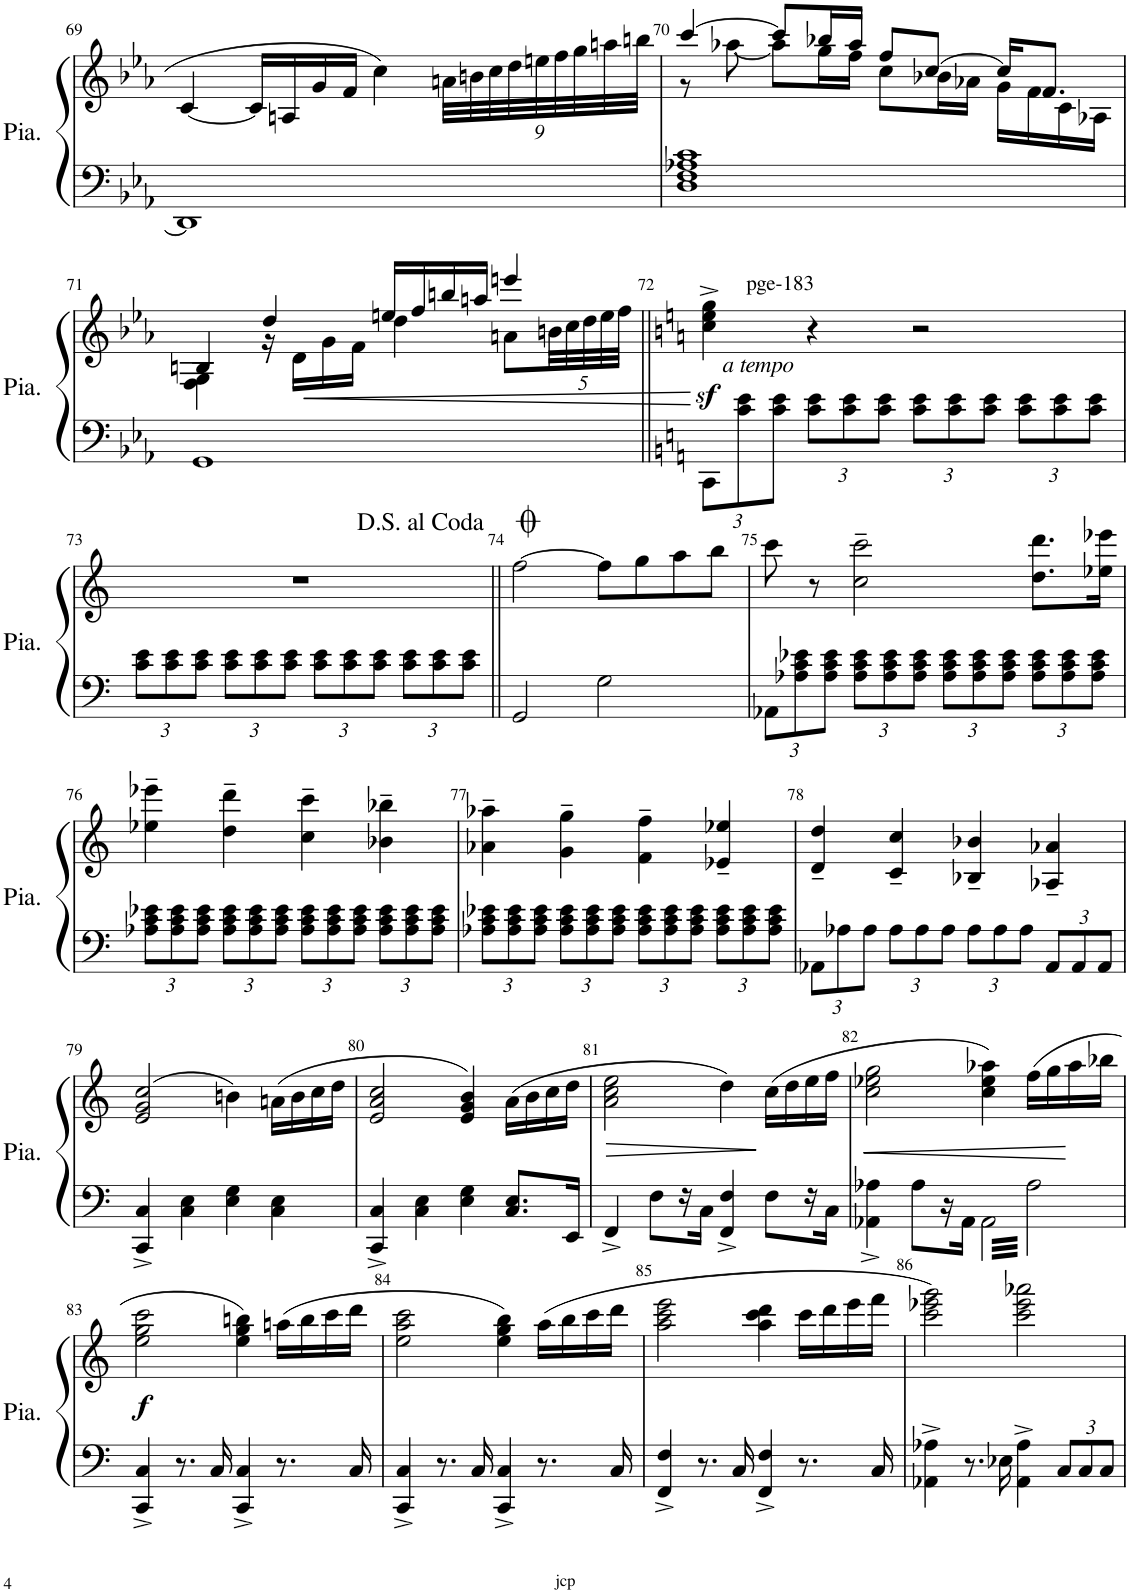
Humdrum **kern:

**kern	**kern	**dynam
*part1	*part1	*part1
*staff2	*staff1	*staff1/2
*I"Piano	*	*
*I'Pia.	*	*
!!LO:PB:g=z
*clefF4	*clefG2	*
*k[b-e-a-]	*k[b-e-a-]	*
*M4/4	*M4/4	*
*met(c)	*met(c)	*
=69	=69	=69
1DD]	[4c/	.
.	16c/LL]	.
.	16An/	.
.	16g/	.
.	16f/JJ	.
.	4cc\	.
*	*Xbrackettup	*
.	36an\LLL	.
.	36bn\	.
.	36cc\	.
.	36dd\	.
.	36een\	.
.	36ff\	.
.	36gg\	.
.	36aan\	.
.	36bbn\JJJ	.
=70	=70	=70
*	*^	*
1D 1F 1A-X 1c	[4ccc/	8r	.
.	.	[8aa-X\	.
.	8ccc/L]	8aa-\L]	.
.	16bb-X/L	16gg\L	.
.	16aa-/JJ	16ff\JJ	.
.	8ff/L	8cc\L	.
.	[8cc/J	16b-X\L	.
.	.	16a-X\JJ	.
.	16cc/KL]	16g\LL	.
.	8.f/J	16f\	.
.	.	16c\	.
.	.	16A-X\JJ	.
!!LO:LB:g=z	!!
=71	=71	=71	=71
1GG	4Bn/	4F\ 4G\	.
!	!	!	!LO:HP:b
.	4dd/	16r	<
.	.	16d\LL	.
.	.	16g\	.
.	.	16f\JJ	.
.	16een/LL	4dd\	.
.	16ff/	.	.
.	16bbn/	.	.
.	16aan/JJ	.	.
.	4eeen/	8an\L	.
.	.	40bn\LL	.
.	.	40cc\	.
.	.	40dd\	.
.	.	40ee\	.
.	.	40ff\JJJ	.
*	*v	*v	*
.	.	[
=72||	=72||	=72||
*k[]	*k[]	*
*Xbrackettup	*	*
!	!LO:TX:a:t=pge-183	!
!	!LO:TX:b:i:t=a tempo	!
12CC\L	4cc\z<^ 4ee\z<^ 4gg\z<^	.
12c\ 12e\	.	.
12c\ 12e\J	.	.
12c\ 12e\L	4r	.
12c\ 12e\	.	.
12c\ 12e\J	.	.
12c\ 12e\L	2r	.
12c\ 12e\	.	.
12c\ 12e\J	.	.
12c\ 12e\L	.	.
12c\ 12e\	.	.
12c\ 12e\J	.	.
!!LO:LB:g=z
=73	=73	=73
12c\ 12e\L	1r	.
12c\ 12e\	.	.
12c\ 12e\J	.	.
12c\ 12e\L	.	.
12c\ 12e\	.	.
12c\ 12e\J	.	.
12c\ 12e\L	.	.
12c\ 12e\	.	.
12c\ 12e\J	.	.
12c\ 12e\L	.	.
12c\ 12e\	.	.
12c\ 12e\J	.	.
=74||	=74||	=74||
2GG/	[2ff\	.
2G\	8ff\L]	.
.	8gg\	.
.	8aa\	.
.	8bb\J	.
=75	=75	=75
12AA-X\L	8ccc\	.
12A-X\ 12c\ 12e-X\	.	.
.	8r	.
12A-\ 12c\ 12e-\J	.	.
12A-\ 12c\ 12e-\L	2cc\~ 2ccc\~	.
12A-\ 12c\ 12e-\	.	.
12A-\ 12c\ 12e-\J	.	.
12A-\ 12c\ 12e-\L	.	.
12A-\ 12c\ 12e-\	.	.
12A-\ 12c\ 12e-\J	.	.
12A-\ 12c\ 12e-\L	8.dd\ 8.ddd\L	.
12A-\ 12c\ 12e-\	.	.
12A-\ 12c\ 12e-\J	.	.
.	16ee-X\ 16eee-X\Jk	.
!!LO:LB:g=z
=76	=76	=76
12A-X\ 12c\ 12e-X\L	4ee-X\~ 4eee-X\~	.
12A-\ 12c\ 12e-\	.	.
12A-\ 12c\ 12e-\J	.	.
12A-\ 12c\ 12e-\L	4dd\~ 4ddd\~	.
12A-\ 12c\ 12e-\	.	.
12A-\ 12c\ 12e-\J	.	.
12A-\ 12c\ 12e-\L	4cc\~ 4ccc\~	.
12A-\ 12c\ 12e-\	.	.
12A-\ 12c\ 12e-\J	.	.
12A-\ 12c\ 12e-\L	4b-X\~ 4bb-X\~	.
12A-\ 12c\ 12e-\	.	.
12A-\ 12c\ 12e-\J	.	.
=77	=77	=77
12A-X\ 12c\ 12e-X\L	4a-X\~ 4aa-X\~	.
12A-\ 12c\ 12e-\	.	.
12A-\ 12c\ 12e-\J	.	.
12A-\ 12c\ 12e-\L	4g\~ 4gg\~	.
12A-\ 12c\ 12e-\	.	.
12A-\ 12c\ 12e-\J	.	.
12A-\ 12c\ 12e-\L	4f\~ 4ff\~	.
12A-\ 12c\ 12e-\	.	.
12A-\ 12c\ 12e-\J	.	.
12A-\ 12c\ 12e-\L	4e-X/~ 4ee-X/~	.
12A-\ 12c\ 12e-\	.	.
12A-\ 12c\ 12e-\J	.	.
=78	=78	=78
12AA-X\L	4d/~ 4dd/~	.
12A-X\	.	.
12A-\J	.	.
12A-\L	4c/~ 4cc/~	.
12A-\	.	.
12A-\J	.	.
12A-\L	4B-X/~ 4b-X/~	.
12A-\	.	.
12A-\J	.	.
12AA-/L	4A-X/~ 4a-X/~	.
12AA-/	.	.
12AA-/J	.	.
!!LO:LB:g=z
=79	=79	=79
4CC/^ 4C/^	(2e/ 2g/ 2cc/	.
4C\ 4E\	.	.
4E\ 4G\	4bn\)	.
4C\ 4E\	(16an\LL	.
.	16b\	.
.	16cc\	.
.	16dd\JJ	.
=80	=80	=80
4CC/^ 4C/^	2e/ 2a/ 2cc/	.
4C\ 4E\	.	.
4E\ 4G\	4e/ 4g/ 4b/)	.
8.C/ 8.E/L	(16a\LL	.
.	16b\	.
.	16cc\	.
16EE/Jk	16dd\JJ	.
=81	=81	=81
!	!	!LO:HP:b
4FF^/	2a\ 2cc\ 2ee\	>
8F\L	.	.
16r	.	.
16C\JJ	.	.
4FF/^ 4F/^	4dd\)	.
8F\L	(16cc\LL	]
.	16dd\	.
16r	16ee\	.
16C\JJ	16ff\JJ	.
=82	=82	=82
!	!	!LO:HP:b
4AA-X\^< 4A-X\^<	2cc\ 2ee-X\ 2gg\	<
8A-\L	.	.
16r	.	.
16AA-\JJ	.	.
*brackettup	*	*
6.AA-\	4cc\ 4ee-\ 4aa-X\)	.
6.A-\	(16ff\LL	.
.	16gg\	.
.	16aa-\	[
.	16bb-X\JJ	.
!!LO:LB:g=z
=83	=83	=83
!	!	!LO:DY:b
4CC/^ 4C/^	2ee\ 2gg\ 2ccc\	f
8.r	.	.
16C/	.	.
4CC/^ 4C/^	4ee\ 4gg\ 4bbn\)	.
8.r	(16aan\LL	.
.	16bb\	.
.	16ccc\	.
16C/	16ddd\JJ	.
=84	=84	=84
4CC/^ 4C/^	2ee\ 2aa\ 2ccc\	.
8.r	.	.
16C/	.	.
4CC/^ 4C/^	4ee\ 4gg\ 4bb\)	.
8.r	(16aa\LL	.
.	16bb\	.
.	16ccc\	.
16C/	16ddd\JJ	.
=85	=85	=85
4FF/^ 4F/^	2aa\ 2ccc\ 2eee\	.
8.r	.	.
16C/	.	.
4FF/^ 4F/^	4aa\ 4ccc\ 4ddd\	.
8.r	16ccc\LL	.
.	16ddd\	.
.	16eee\	.
16C/	16fff\JJ	.
=86	=86	=86
4AA-X\^ 4A-X\^	2ccc\ 2eee-X\ 2ggg\)	.
8.r	.	.
16E-X\	.	.
4AA-\^ 4A-\^	2ccc\ 2eee-\ 2aaa-X\	.
*Xbrackettup	*	*
12C/L	.	.
12C/	.	.
12C/J	.	.
=	=	=
*-	*-	*-
